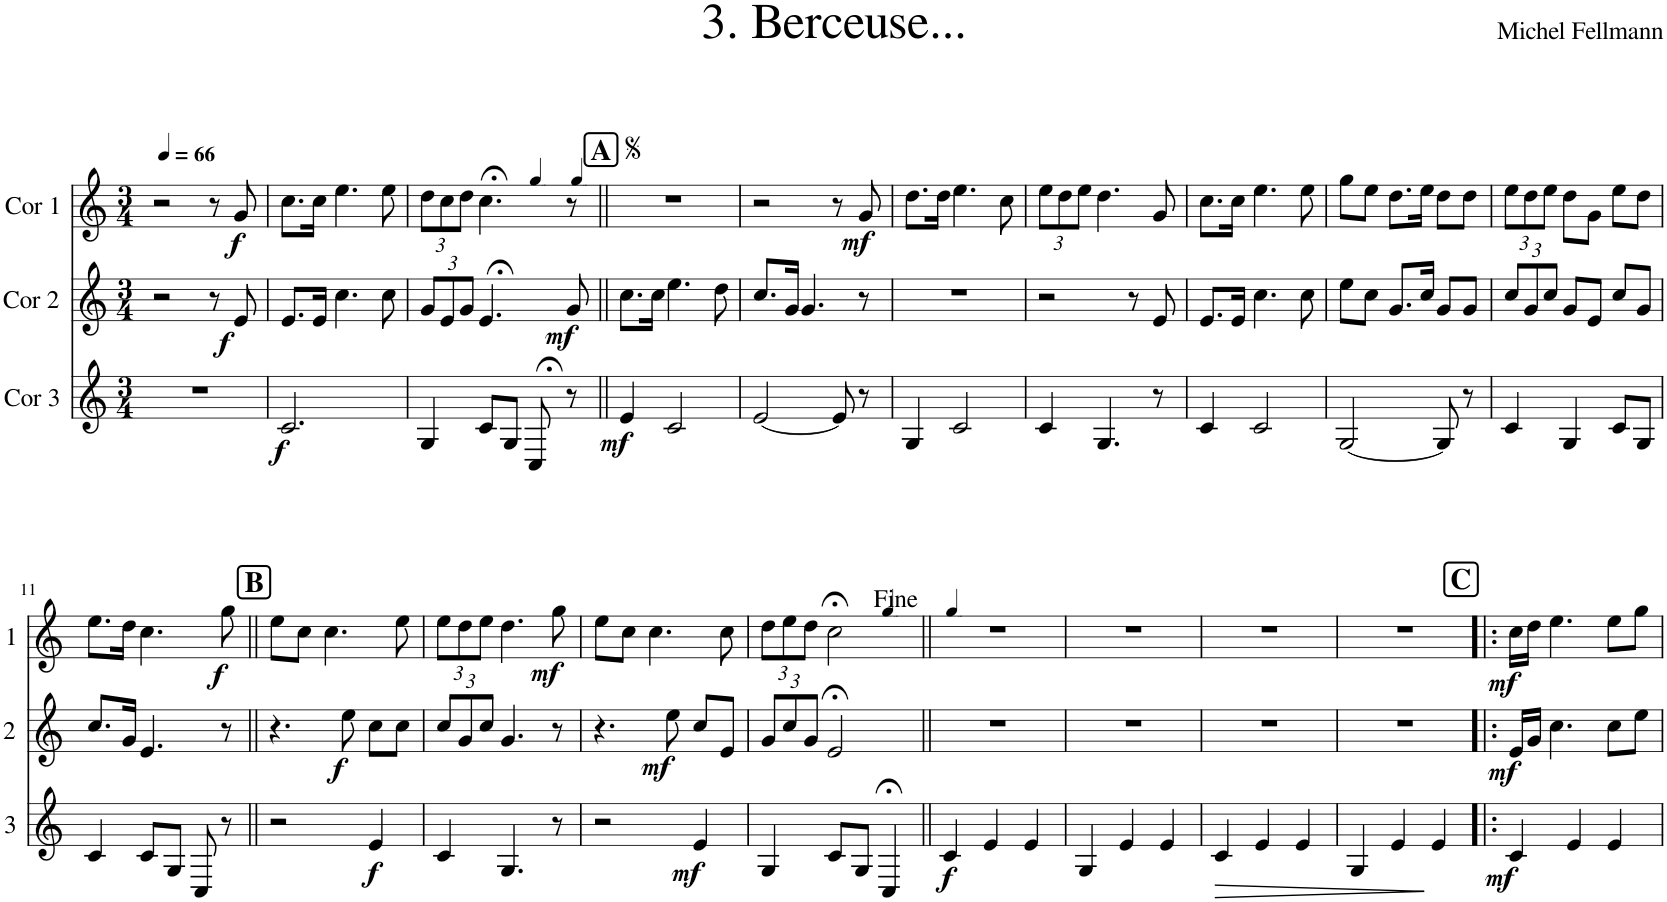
**kern	**dynam	**kern	**dynam	**kern	**dynam
*part3	*part3	*part2	*part2	*part1	*part1
*staff3	*staff3	*staff2	*staff2	*staff1	*staff1
*I"Cor 3	*	*I"Cor 2	*	*I"Cor 1	*
*clefG2	*	*clefG2	*	*clefG2	*
*Trd4c7	*	*Trd4c7	*	*Trd4c7	*
*k[]	*	*k[]	*	*k[]	*
*M3/4	*	*M3/4	*	*M3/4	*
=1	=1	=1	=1	=1	=1
2.r	.	2r	.	2r	.
*	*	*	*	*MM66	*
!	!	!	!LO:DY:b	!	!
.	.	8r	f	8r	.
!	!	!	!	!	!LO:DY:b
.	.	8e/	.	8g/	f
=2	=2	=2	=2	=2	=2
!	!LO:DY:b	!	!	!	!
2.c/	f	8.e/L	.	8.cc\L	.
.	.	16e/Jk	.	16cc\Jk	.
.	.	4.cc\	.	4.ee\	.
.	.	8cc\	.	8ee\	.
=3	=3	=3	=3	=3	=3
*	*	*Xbrackettup	*	*Xbrackettup	*
*	*	*	*	*^	*
4G/	.	12g/L	.	12dd\L	2ryy	.
.	.	12e/	.	12cc\	.	.
.	.	12g/J	.	12dd\J	.	.
8c/L	.	4.e;</	.	4.cc;<\	.	.
8G/J	.	.	.	.	.	.
*	*	*	*	*MM20	*	*
8C;</	.	.	.	.	4ryy	.
*	*	*	*	*MM66	*	*
!	!	!	!LO:DY:b	!	!	!
8r	.	8g/	mf	8r	.	.
!!LO:REH:place=s1:a:B:cj:fs=14:t=A
=4||	=4||	=4||	=4||	=4||	=4||	=4||
!	!LO:DY:b	!	!	!	!	!
*	*	*	*	*v	*v	*
4e/	mf	8.cc\L	.	2.r	.
.	.	16cc\Jk	.	.	.
2c/	.	4.ee\	.	.	.
.	.	8dd\	.	.	.
=5	=5	=5	=5	=5	=5
[2e/	.	8.cc/L	.	2r	.
.	.	16g/Jk	.	.	.
.	.	4.g/	.	.	.
8e/]	.	.	.	8r	.
!	!	!	!	!	!LO:DY:b
8r	.	8r	.	8g/	mf
=6	=6	=6	=6	=6	=6
4G/	.	2.r	.	8.dd\L	.
.	.	.	.	16dd\Jk	.
2c/	.	.	.	4.ee\	.
.	.	.	.	8cc\	.
=7	=7	=7	=7	=7	=7
4c/	.	2r	.	12ee\L	.
.	.	.	.	12dd\	.
.	.	.	.	12ee\J	.
4.G/	.	.	.	4.dd\	.
.	.	8r	.	.	.
8r	.	8e/	.	8g/	.
=8	=8	=8	=8	=8	=8
4c/	.	8.e/L	.	8.cc\L	.
.	.	16e/Jk	.	16cc\Jk	.
2c/	.	4.cc\	.	4.ee\	.
.	.	8cc\	.	8ee\	.
=9	=9	=9	=9	=9	=9
[2G/	.	8ee\L	.	8gg\L	.
.	.	8cc\J	.	8ee\J	.
.	.	8.g/L	.	8.dd\L	.
.	.	16cc/Jk	.	16ee\Jk	.
8G/]	.	8g/L	.	8dd\L	.
8r	.	8g/J	.	8dd\J	.
=10	=10	=10	=10	=10	=10
4c/	.	12cc/L	.	12ee\L	.
.	.	12g/	.	12dd\	.
.	.	12cc/J	.	12ee\J	.
4G/	.	8g/L	.	8dd\L	.
.	.	8e/J	.	8g\J	.
8c/L	.	8cc/L	.	8ee\L	.
8G/J	.	8g/J	.	8dd\J	.
!!LO:LB:g=z
=11	=11	=11	=11	=11	=11
4c/	.	8.cc/L	.	8.ee\L	.
.	.	16g/Jk	.	16dd\Jk	.
8c/L	.	4.e/	.	4.cc\	.
8G/J	.	.	.	.	.
8C/	.	.	.	.	.
!	!	!	!	!	!LO:DY:b
8r	.	8r	.	8gg\	f
!!LO:REH:place=s1:a:B:cj:fs=14:t=B
=12||	=12||	=12||	=12||	=12||	=12||
2r	.	4.r	.	8ee\L	.
.	.	.	.	8cc\J	.
.	.	.	.	4.cc\	.
!	!	!	!LO:DY:b	!	!
.	.	8ee\	f	.	.
!	!LO:DY:b	!	!	!	!
4e/	f	8cc\L	.	.	.
.	.	8cc\J	.	8ee\	.
=13	=13	=13	=13	=13	=13
4c/	.	12cc/L	.	12ee\L	.
.	.	12g/	.	12dd\	.
.	.	12cc/J	.	12ee\J	.
4.G/	.	4.g/	.	4.dd\	.
!	!	!	!	!	!LO:DY:b
8r	.	8r	.	8gg\	mf
=14	=14	=14	=14	=14	=14
2r	.	4.r	.	8ee\L	.
.	.	.	.	8cc\J	.
.	.	.	.	4.cc\	.
!	!	!	!LO:DY:b	!	!
.	.	8ee\	mf	.	.
!	!LO:DY:b	!	!	!	!
4e/	mf	8cc/L	.	.	.
.	.	8e/J	.	8cc\	.
=15	=15	=15	=15	=15	=15
*	*	*	*	*^	*
4G/	.	12g/L	.	12dd\L	2ryy	.
.	.	12cc/	.	12ee\	.	.
.	.	12g/J	.	12dd\J	.	.
8c/L	.	2e;</	.	2cc;<\	.	.
8G/J	.	.	.	.	.	.
*	*	*	*	*MM40	*	*
4C;</	.	.	.	.	4ryy	.
*	*	*	*	*v	*v	*
=16||	=16||	=16||	=16||	=16||	=16||
*	*	*	*	*MM66	*
*	*	*	*	*^	*
!	!LO:DY:b	!	!	!	!	!
*	*	*	*	*v	*v	*
4c/	f	2.r	.	2.r	.
4e/	.	.	.	.	.
4e/	.	.	.	.	.
=17	=17	=17	=17	=17	=17
4G/	.	2.r	.	2.r	.
4e/	.	.	.	.	.
4e/	.	.	.	.	.
=18	=18	=18	=18	=18	=18
!	!LO:HP:b	!	!	!	!
4c/	>	2.r	.	2.r	.
4e/	.	.	.	.	.
4e/	.	.	.	.	.
.	]	.	.	.	.
=19	=19	=19	=19	=19	=19
4G/	.	2.r	.	2.r	.
4e/	.	.	.	.	.
4e/	.	.	.	.	.
!!LO:REH:place=s1:a:B:cj:fs=14:t=C
=20!|:	=20!|:	=20!|:	=20!|:	=20!|:	=20!|:
!	!LO:DY:b	!	!LO:DY:b	!	!LO:DY:b
4c/	mf	16e/LL	mf	16cc\LL	mf
.	.	16g/JJ	.	16dd\JJ	.
.	.	4.cc\	.	4.ee\	.
4e/	.	.	.	.	.
4e/	.	8cc\L	.	8ee\L	.
.	.	8ee\J	.	8gg\J	.
=	=	=	=	=	=
*-	*-	*-	*-	*-	*-
